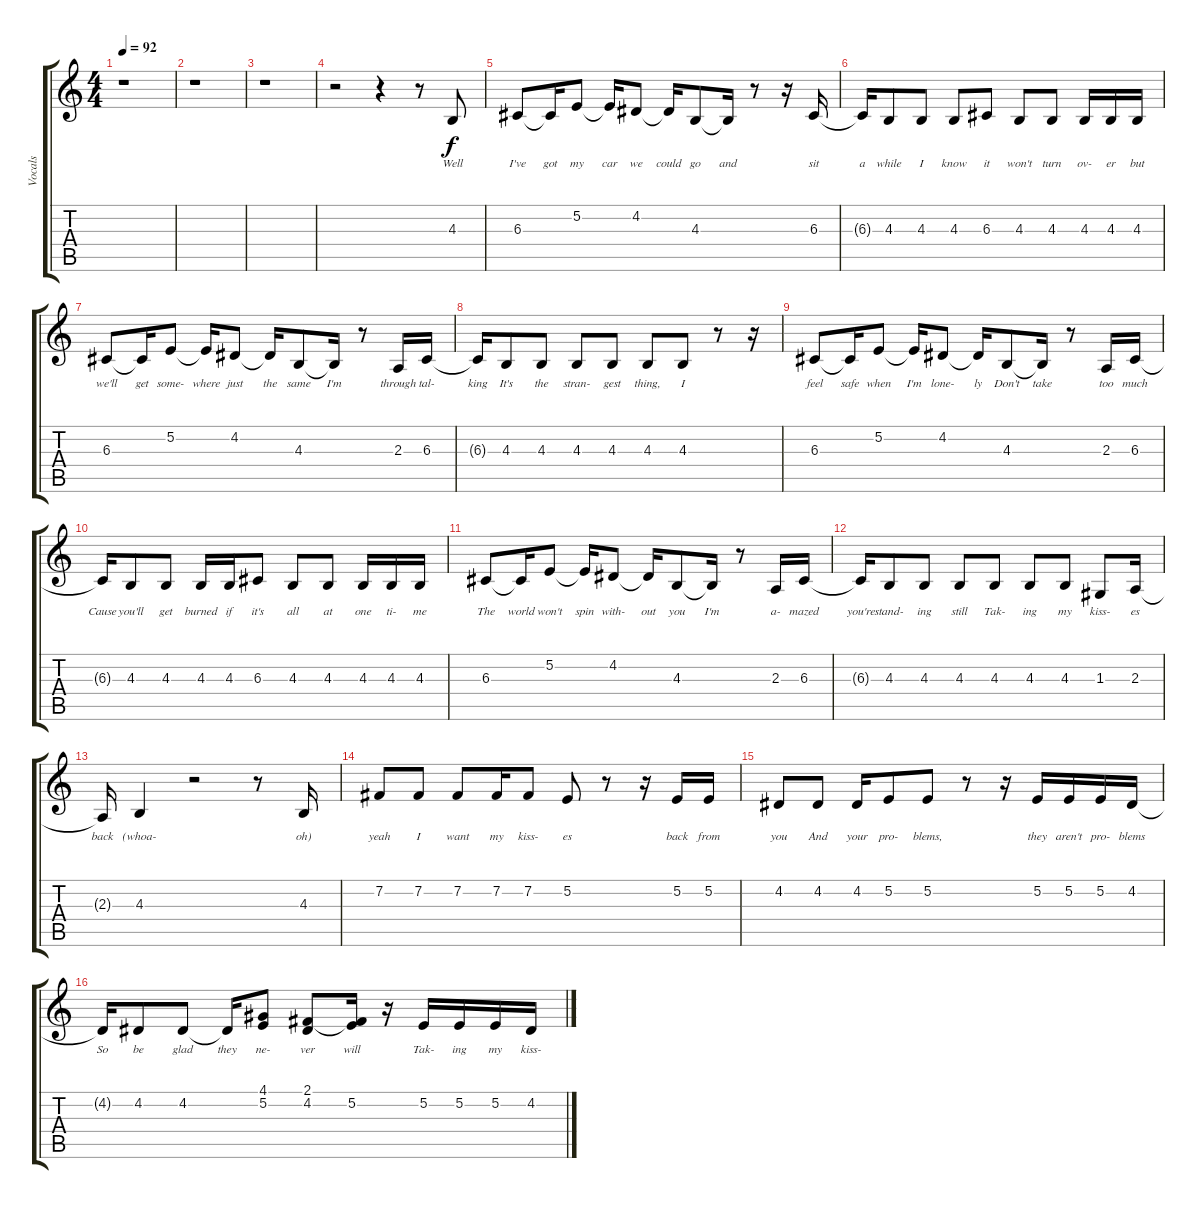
\track ("Vocals" "Vocals") {instrument lead6voice}
\staff {score tabs}
\tuning (E4 B3 G3 D3 A2 E2) {hide}
\ts (4 4)
\tempo 92
\clef g2
\ks c
r.1{dy f instrument lead6voice} |
r.1 |
r.1 |
r.2 r.4 r.8 4.3.8{lyrics (0 "Well") lyrics (1 "") lyrics (2 "") lyrics (3 "") lyrics (4 "")} |
6.3.8{lyrics (0 "I've") lyrics (1 "") lyrics (2 "") lyrics (3 "") lyrics (4 "")} 6.3{t}.16{lyrics (0 "got") lyrics (1 "") lyrics (2 "") lyrics (3 "") lyrics (4 "")} 5.2.8{lyrics (0 "my") lyrics (1 "") lyrics (2 "") lyrics (3 "") lyrics (4 "")} 5.2{t}.16{lyrics (0 "car") lyrics (1 "") lyrics (2 "") lyrics (3 "") lyrics (4 "")} 4.2.8{lyrics (0 "we") lyrics (1 "") lyrics (2 "") lyrics (3 "") lyrics (4 "")} 4.2{t}.16{lyrics (0 "could") lyrics (1 "") lyrics (2 "") lyrics (3 "") lyrics (4 "")} 4.3.8{lyrics (0 "go") lyrics (1 "") lyrics (2 "") lyrics (3 "") lyrics (4 "")} 4.3{t}.16{lyrics (0 "and") lyrics (1 "") lyrics (2 "") lyrics (3 "") lyrics (4 "")} r.8 r.16 6.3.16{lyrics (0 "sit") lyrics (1 "") lyrics (2 "") lyrics (3 "") lyrics (4 "")} |
6.3{t}.16{lyrics (0 "a") lyrics (1 "") lyrics (2 "") lyrics (3 "") lyrics (4 "")} 4.3.8{lyrics (0 "while") lyrics (1 "") lyrics (2 "") lyrics (3 "") lyrics (4 "")} 4.3.8{lyrics (0 "I") lyrics (1 "") lyrics (2 "") lyrics (3 "") lyrics (4 "")} 4.3.8{lyrics (0 "know") lyrics (1 "") lyrics (2 "") lyrics (3 "") lyrics (4 "")} 6.3.8{lyrics (0 "it") lyrics (1 "") lyrics (2 "") lyrics (3 "") lyrics (4 "")} 4.3.8{lyrics (0 "won't") lyrics (1 "") lyrics (2 "") lyrics (3 "") lyrics (4 "")} 4.3.8{lyrics (0 "turn") lyrics (1 "") lyrics (2 "") lyrics (3 "") lyrics (4 "")} 4.3.16{lyrics (0 "ov-") lyrics (1 "") lyrics (2 "") lyrics (3 "") lyrics (4 "")} 4.3.16{lyrics (0 "er") lyrics (1 "") lyrics (2 "") lyrics (3 "") lyrics (4 "")} 4.3.16{lyrics (0 "but") lyrics (1 "") lyrics (2 "") lyrics (3 "") lyrics (4 "")} |
6.3.8{lyrics (0 "we'll") lyrics (1 "") lyrics (2 "") lyrics (3 "") lyrics (4 "")} 6.3{t}.16{lyrics (0 "get") lyrics (1 "") lyrics (2 "") lyrics (3 "") lyrics (4 "")} 5.2.8{lyrics (0 "some-") lyrics (1 "") lyrics (2 "") lyrics (3 "") lyrics (4 "")} 5.2{t}.16{lyrics (0 "where") lyrics (1 "") lyrics (2 "") lyrics (3 "") lyrics (4 "")} 4.2.8{lyrics (0 "just") lyrics (1 "") lyrics (2 "") lyrics (3 "") lyrics (4 "")} 4.2{t}.16{lyrics (0 "the") lyrics (1 "") lyrics (2 "") lyrics (3 "") lyrics (4 "")} 4.3.8{lyrics (0 "same") lyrics (1 "") lyrics (2 "") lyrics (3 "") lyrics (4 "")} 4.3{t}.16{lyrics (0 "I'm") lyrics (1 "") lyrics (2 "") lyrics (3 "") lyrics (4 "")} r.8 2.3.16{lyrics (0 "through") lyrics (1 "") lyrics (2 "") lyrics (3 "") lyrics (4 "")} 6.3.16{lyrics (0 "tal-") lyrics (1 "") lyrics (2 "") lyrics (3 "") lyrics (4 "")} |
6.3{t}.16{lyrics (0 "king") lyrics (1 "") lyrics (2 "") lyrics (3 "") lyrics (4 "")} 4.3.8{lyrics (0 "It's") lyrics (1 "") lyrics (2 "") lyrics (3 "") lyrics (4 "")} 4.3.8{lyrics (0 "the") lyrics (1 "") lyrics (2 "") lyrics (3 "") lyrics (4 "")} 4.3.8{lyrics (0 "stran-") lyrics (1 "") lyrics (2 "") lyrics (3 "") lyrics (4 "")} 4.3.8{lyrics (0 "gest") lyrics (1 "") lyrics (2 "") lyrics (3 "") lyrics (4 "")} 4.3.8{lyrics (0 "thing,") lyrics (1 "") lyrics (2 "") lyrics (3 "") lyrics (4 "")} 4.3.8{lyrics (0 "I") lyrics (1 "") lyrics (2 "") lyrics (3 "") lyrics (4 "")} r.8 r.16 |
6.3.8{lyrics (0 "feel") lyrics (1 "") lyrics (2 "") lyrics (3 "") lyrics (4 "")} 6.3{t}.16{lyrics (0 "safe") lyrics (1 "") lyrics (2 "") lyrics (3 "") lyrics (4 "")} 5.2.8{lyrics (0 "when") lyrics (1 "") lyrics (2 "") lyrics (3 "") lyrics (4 "")} 5.2{t}.16{lyrics (0 "I'm") lyrics (1 "") lyrics (2 "") lyrics (3 "") lyrics (4 "")} 4.2.8{lyrics (0 "lone-") lyrics (1 "") lyrics (2 "") lyrics (3 "") lyrics (4 "")} 4.2{t}.16{lyrics (0 "ly") lyrics (1 "") lyrics (2 "") lyrics (3 "") lyrics (4 "")} 4.3.8{lyrics (0 "Don't") lyrics (1 "") lyrics (2 "") lyrics (3 "") lyrics (4 "")} 4.3{t}.16{lyrics (0 "take") lyrics (1 "") lyrics (2 "") lyrics (3 "") lyrics (4 "")} r.8 2.3.16{lyrics (0 "too") lyrics (1 "") lyrics (2 "") lyrics (3 "") lyrics (4 "")} 6.3.16{lyrics (0 "much") lyrics (1 "") lyrics (2 "") lyrics (3 "") lyrics (4 "")} |
6.3{t}.16{lyrics (0 "Cause") lyrics (1 "") lyrics (2 "") lyrics (3 "") lyrics (4 "")} 4.3.8{lyrics (0 "you'll") lyrics (1 "") lyrics (2 "") lyrics (3 "") lyrics (4 "")} 4.3.8{lyrics (0 "get") lyrics (1 "") lyrics (2 "") lyrics (3 "") lyrics (4 "")} 4.3.16{lyrics (0 "burned") lyrics (1 "") lyrics (2 "") lyrics (3 "") lyrics (4 "")} 4.3.16{lyrics (0 "if") lyrics (1 "") lyrics (2 "") lyrics (3 "") lyrics (4 "")} 6.3.8{lyrics (0 "it's") lyrics (1 "") lyrics (2 "") lyrics (3 "") lyrics (4 "")} 4.3.8{lyrics (0 "all") lyrics (1 "") lyrics (2 "") lyrics (3 "") lyrics (4 "")} 4.3.8{lyrics (0 "at") lyrics (1 "") lyrics (2 "") lyrics (3 "") lyrics (4 "")} 4.3.16{lyrics (0 "one") lyrics (1 "") lyrics (2 "") lyrics (3 "") lyrics (4 "")} 4.3.16{lyrics (0 "ti-") lyrics (1 "") lyrics (2 "") lyrics (3 "") lyrics (4 "")} 4.3.16{lyrics (0 "me") lyrics (1 "") lyrics (2 "") lyrics (3 "") lyrics (4 "")} |
6.3.8{lyrics (0 "The") lyrics (1 "") lyrics (2 "") lyrics (3 "") lyrics (4 "")} 6.3{t}.16{lyrics (0 "world") lyrics (1 "") lyrics (2 "") lyrics (3 "") lyrics (4 "")} 5.2.8{lyrics (0 "won't") lyrics (1 "") lyrics (2 "") lyrics (3 "") lyrics (4 "")} 5.2{t}.16{lyrics (0 "spin") lyrics (1 "") lyrics (2 "") lyrics (3 "") lyrics (4 "")} 4.2.8{lyrics (0 "with-") lyrics (1 "") lyrics (2 "") lyrics (3 "") lyrics (4 "")} 4.2{t}.16{lyrics (0 "out") lyrics (1 "") lyrics (2 "") lyrics (3 "") lyrics (4 "")} 4.3.8{lyrics (0 "you") lyrics (1 "") lyrics (2 "") lyrics (3 "") lyrics (4 "")} 4.3{t}.16{lyrics (0 "I'm") lyrics (1 "") lyrics (2 "") lyrics (3 "") lyrics (4 "")} r.8 2.3.16{lyrics (0 "a-") lyrics (1 "") lyrics (2 "") lyrics (3 "") lyrics (4 "")} 6.3.16{lyrics (0 "mazed") lyrics (1 "") lyrics (2 "") lyrics (3 "") lyrics (4 "")} |
6.3{t}.16{lyrics (0 "you're") lyrics (1 "") lyrics (2 "") lyrics (3 "") lyrics (4 "")} 4.3.8{lyrics (0 "stand-") lyrics (1 "") lyrics (2 "") lyrics (3 "") lyrics (4 "")} 4.3.8{lyrics (0 "ing") lyrics (1 "") lyrics (2 "") lyrics (3 "") lyrics (4 "")} 4.3.8{lyrics (0 "still") lyrics (1 "") lyrics (2 "") lyrics (3 "") lyrics (4 "")} 4.3.8{lyrics (0 "Tak-") lyrics (1 "") lyrics (2 "") lyrics (3 "") lyrics (4 "")} 4.3.8{lyrics (0 "ing") lyrics (1 "") lyrics (2 "") lyrics (3 "") lyrics (4 "")} 4.3.8{lyrics (0 "my") lyrics (1 "") lyrics (2 "") lyrics (3 "") lyrics (4 "")} 1.3.8{lyrics (0 "kiss-") lyrics (1 "") lyrics (2 "") lyrics (3 "") lyrics (4 "")} 2.3.16{lyrics (0 "es") lyrics (1 "") lyrics (2 "") lyrics (3 "") lyrics (4 "")} |
2.3{t}.16{lyrics (0 "back") lyrics (1 "") lyrics (2 "") lyrics (3 "") lyrics (4 "")} 4.3.4{lyrics (0 "(whoa-") lyrics (1 "") lyrics (2 "") lyrics (3 "") lyrics (4 "")} r.2 r.8 4.3.16{lyrics (0 "oh)") lyrics (1 "") lyrics (2 "") lyrics (3 "") lyrics (4 "")} |
7.2.8{lyrics (0 "yeah") lyrics (1 "") lyrics (2 "") lyrics (3 "") lyrics (4 "")} 7.2.8{lyrics (0 "I") lyrics (1 "") lyrics (2 "") lyrics (3 "") lyrics (4 "")} 7.2.8{lyrics (0 "want") lyrics (1 "") lyrics (2 "") lyrics (3 "") lyrics (4 "")} 7.2.16{lyrics (0 "my") lyrics (1 "") lyrics (2 "") lyrics (3 "") lyrics (4 "")} 7.2.8{lyrics (0 "kiss-") lyrics (1 "") lyrics (2 "") lyrics (3 "") lyrics (4 "")} 5.2.8{lyrics (0 "es") lyrics (1 "") lyrics (2 "") lyrics (3 "") lyrics (4 "")} r.8 r.16 5.2.16{lyrics (0 "back") lyrics (1 "") lyrics (2 "") lyrics (3 "") lyrics (4 "")} 5.2.16{lyrics (0 "from") lyrics (1 "") lyrics (2 "") lyrics (3 "") lyrics (4 "")} |
4.2.8{lyrics (0 "you") lyrics (1 "") lyrics (2 "") lyrics (3 "") lyrics (4 "")} 4.2.8{lyrics (0 "And") lyrics (1 "") lyrics (2 "") lyrics (3 "") lyrics (4 "")} 4.2.16{lyrics (0 "your") lyrics (1 "") lyrics (2 "") lyrics (3 "") lyrics (4 "")} 5.2.8{lyrics (0 "pro-") lyrics (1 "") lyrics (2 "") lyrics (3 "") lyrics (4 "")} 5.2.8{lyrics (0 "blems,") lyrics (1 "") lyrics (2 "") lyrics (3 "") lyrics (4 "")} r.8 r.16 5.2.16{lyrics (0 "they") lyrics (1 "") lyrics (2 "") lyrics (3 "") lyrics (4 "")} 5.2.16{lyrics (0 "aren't") lyrics (1 "") lyrics (2 "") lyrics (3 "") lyrics (4 "")} 5.2.16{lyrics (0 "pro-") lyrics (1 "") lyrics (2 "") lyrics (3 "") lyrics (4 "")} 4.2.16{lyrics (0 "blems") lyrics (1 "") lyrics (2 "") lyrics (3 "") lyrics (4 "")} |
4.2{t}.16{lyrics (0 "So") lyrics (1 "") lyrics (2 "") lyrics (3 "") lyrics (4 "")} 4.2.8{lyrics (0 "be") lyrics (1 "") lyrics (2 "") lyrics (3 "") lyrics (4 "")} 4.2.8{lyrics (0 "glad") lyrics (1 "") lyrics (2 "") lyrics (3 "") lyrics (4 "")} 4.2{t}.16{lyrics (0 "they") lyrics (1 "") lyrics (2 "") lyrics (3 "") lyrics (4 "")} (4.1 5.2).8{lyrics (0 "ne-") lyrics (1 "") lyrics (2 "") lyrics (3 "") lyrics (4 "")} (2.1 4.2).8{lyrics (0 "ver") lyrics (1 "") lyrics (2 "") lyrics (3 "") lyrics (4 "")} (2.1{t} 5.2).16{lyrics (0 "will") lyrics (1 "") lyrics (2 "") lyrics (3 "") lyrics (4 "")} r.16 5.2.16{lyrics (0 "Tak-") lyrics (1 "") lyrics (2 "") lyrics (3 "") lyrics (4 "")} 5.2.16{lyrics (0 "ing") lyrics (1 "") lyrics (2 "") lyrics (3 "") lyrics (4 "")} 5.2.16{lyrics (0 "my") lyrics (1 "") lyrics (2 "") lyrics (3 "") lyrics (4 "")} 4.2.16{lyrics (0 "kiss-") lyrics (1 "") lyrics (2 "") lyrics (3 "") lyrics (4 "")}
